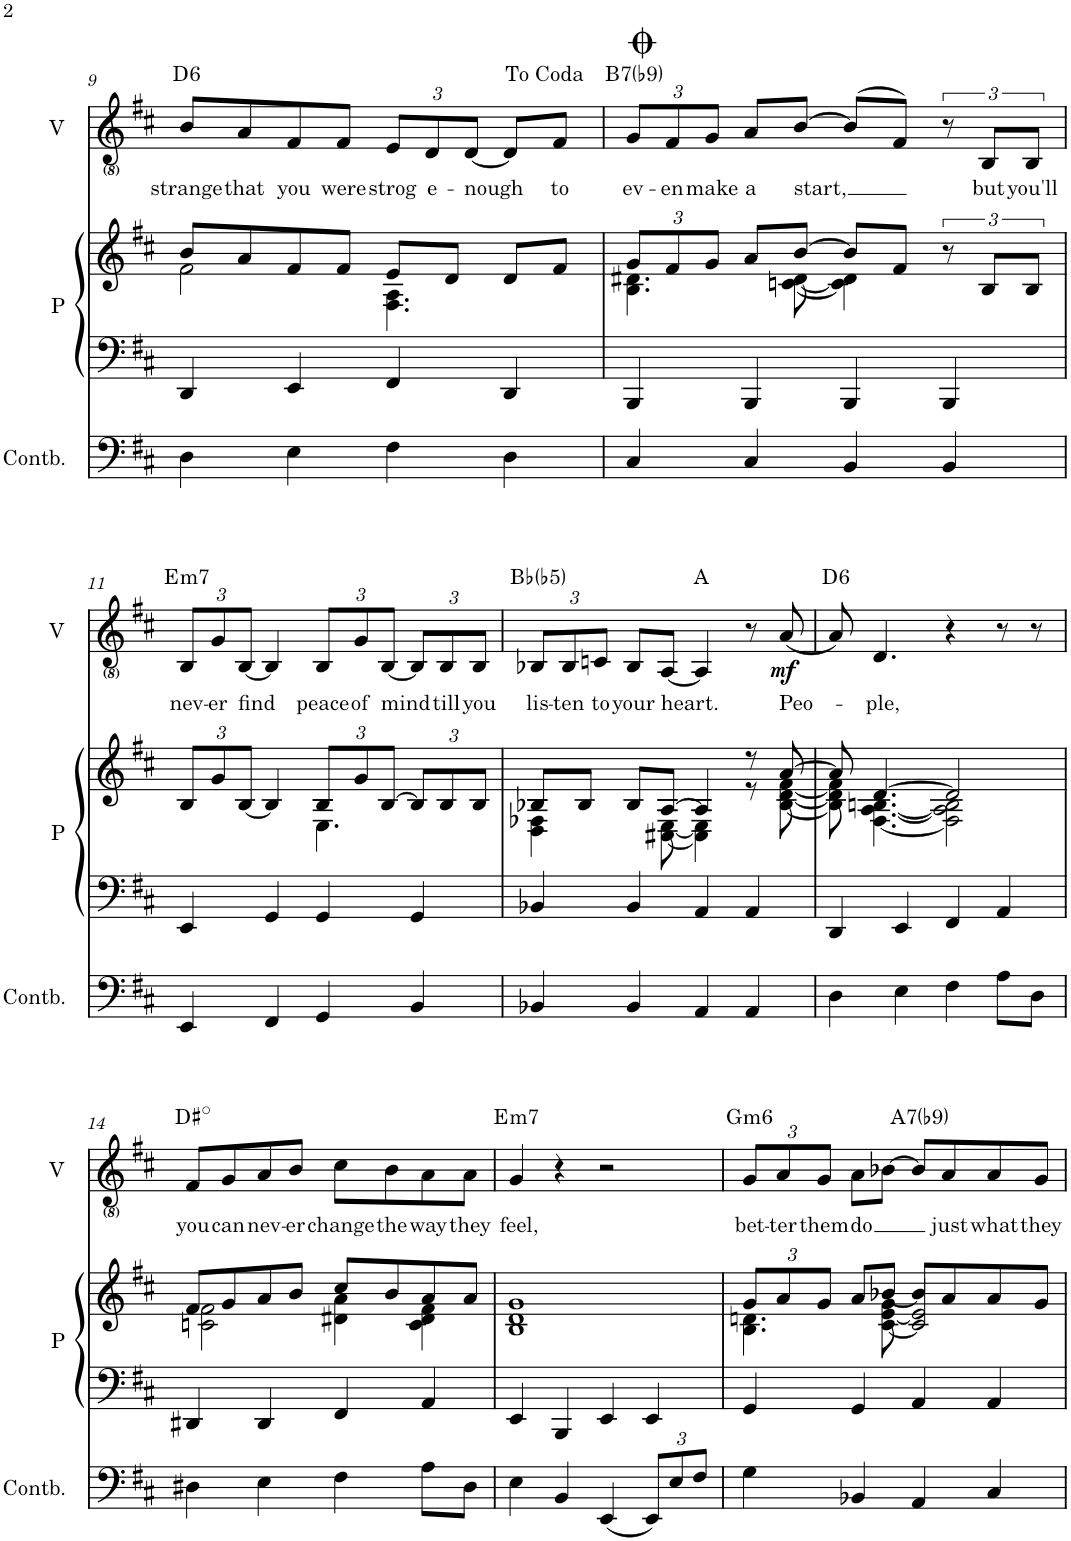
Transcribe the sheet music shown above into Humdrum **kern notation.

**kern	**kern	**kern	**kern	**text	**dynam	**harte
*part3	*part2	*part2	*part1	*part1	*part1	*part1
*staff4	*staff3	*staff2	*staff1	*staff1	*staff1	*
*I"Contrabaixo	*I"Piano	*	*I"Voz	*	*	*
*I'Contb.	*I'P	*	*I'V	*	*	*
!!LO:PB:g=z
*clefF4	*clefF4	*clefG2	*clefG2	*	*	*
*Trd7c12	*	*	*	*	*	*
*k[f#c#]	*k[f#c#]	*k[f#c#]	*k[f#c#]	*	*	*
*M4/4	*M4/4	*M4/4	*M4/4	*	*	*
=9	=9	=9	=9	=9	=9	=9
*	*	*^	*	*	*	*
!	!	!	!	!	!LO:LY:b	!	!LO:H:kt=6
4D\	4DD/	8b/L	2f#\	8b/L	strange	.	D:maj6
!	!	!	!	!	!LO:LY:b	!	!
.	.	8a/	.	8a/	that	.	.
!	!	!	!	!	!LO:LY:b	!	!
4E\	4EE/	8f#/	.	8f#/	you	.	.
!	!	!	!	!	!LO:LY:b	!	!
.	.	8f#/J	.	8f#/J	were	.	.
*	*	*	*	*Xbrackettup	*	*	*
!	!	!	!	!	!LO:LY:b	!	!
4F#\	4FF#/	8e/L	4.F#\ 4.A\	12e/L	strog	.	.
!	!	!	!	!	!LO:LY:b	!	!
.	.	.	.	12d/	e-	.	.
.	.	8d/J	.	.	.	.	.
!	!	!	!	!	!LO:LY:b	!	!
.	.	.	.	[<12d/J	-nough	.	.
4D\	4DD/	8d/L	.	8d/L]	.	.	.
!	!	!	!	!	!LO:LY:b	!	!
.	.	8f#/J	8ryy	8f#/J	to	.	.
=10	=10	=10	=10	=10	=10	=10	=10
*	*	*Xbrackettup	*	*	*	*	*
!	!	!	!	!	!LO:LY:b	!	!LO:H:kt=7
4C#/	4BBB/	12g/L	4.B\ 4.d#X\	12g/L	ev-	.	B:7(b9)
!	!	!	!	!	!LO:LY:b	!	!
.	.	12f#/	.	12f#/	-en	.	.
!	!	!	!	!	!LO:LY:b	!	!
.	.	12g/J	.	12g/J	make	.	.
!	!	!	!	!	!LO:LY:b	!	!
4C#/	4BBB/	8a/L	.	8a/L	a	.	.
!	!	!	!	!	!LO:LY:b	!	!
.	.	[8b/J	[8cn\ [8d#\	[>8b/J	start,	.	.
4BB/	4BBB/	8b/L]	4c\] 4d#\]	(>8b/L]	.	.	.
.	.	8f#/J	.	8f#/J)	.	.	.
*	*	*brackettup	*	*brackettup	*	*	*
4BB/	4BBB/	12r	4ryy	12r	.	.	.
!	!	!	!	!	!LO:LY:b	!	!
.	.	12B/L	.	12B/L	but	.	.
!	!	!	!	!	!LO:LY:b	!	!
.	.	12B/J	.	12B/J	you'll	.	.
!!LO:LB:g=z
=11	=11	=11	=11	=11	=11	=11	=11
*	*	*Xbrackettup	*	*Xbrackettup	*	*	*
!	!	!	!	!	!LO:LY:b	!	!LO:H:kt=m7
4EE/	4EE/	12B/L	2ryy	12B/L	nev-	.	E:min7
!	!	!	!	!	!LO:LY:b	!	!
.	.	12g/	.	12g/	-er	.	.
!	!	!	!	!	!LO:LY:b	!	!
.	.	[12B/J	.	[12B/J	find	.	.
4FF#/	4GG/	4B/]	.	4B/]	.	.	.
!	!	!	!	!	!LO:LY:b	!	!
4GG/	4GG/	12B/L	4.E\	12B/L	peace	.	.
!	!	!	!	!	!LO:LY:b	!	!
.	.	12g/	.	12g/	of	.	.
!	!	!	!	!	!LO:LY:b	!	!
.	.	[12B/J	.	[12B/J	mind	.	.
4BB/	4GG/	12B/L]	.	12B/L]	.	.	.
!	!	!	!	!	!LO:LY:b	!	!
.	.	12B/	.	12B/	till	.	.
.	.	.	8ryy	.	.	.	.
!	!	!	!	!	!LO:LY:b	!	!
.	.	12B/J	.	12B/J	you	.	.
=12	=12	=12	=12	=12	=12	=12	=12
!	!	!	!	!	!LO:LY:b	!	!
4BB-X/	4BB-X/	8B-X/L	4D\ 4F-X\	12B-X/L	lis-	.	Bb:(3,b5)
!	!	!	!	!	!LO:LY:b	!	!
.	.	.	.	12B-/	-ten	.	.
.	.	8B-/J	.	.	.	.	.
!	!	!	!	!	!LO:LY:b	!	!
.	.	.	.	12cn/J	to	.	.
!	!	!	!	!	!LO:LY:b	!	!
4BB-/	4BB-/	8B-/L	8ryy	8B-/L	your	.	.
!	!	!	!	!	!LO:LY:b	!	!
.	.	[>8A/J	[8C#X\ [8E\	[8A/J	heart.	.	.
4AA/	4AA/	4A/]	4C#\] 4E\]	4A/]	.	.	A:maj
4AA/	4AA/	8r	8r	8r	.	.	.
!	!	!	!	!	!LO:LY:b	!LO:DY:b	!
.	.	[8a/	[8B-\ [8d\ [8f#\	(<8a/	Peo-	mf	.
=13	=13	=13	=13	=13	=13	=13	=13
!	!	!	!	!	!	!	!LO:H:kt=6
4D\	4DD/	8a/]	8B-\] 8d\] 8f#\]	8a/)	.	.	D:maj6
!	!	!	!	!	!LO:LY:b	!	!
.	.	[4.d/	[4.F#\ [4.A\ [4.Bn\	4.d/	-ple,	.	.
4E\	4EE/	.	.	.	.	.	.
4F#\	4FF#/	2d/]	2F#\] 2A\] 2B\]	4r	.	.	.
8A\L	4AA/	.	.	8r	.	.	.
8D\J	.	.	.	8r	.	.	.
!!LO:LB:g=z
=14	=14	=14	=14	=14	=14	=14	=14
!	!	!	!	!	!LO:LY:b	!	!
4D#X\	4DD#X/	8f#/L	2cn\ 2f#\	8f#/L	you	.	D#:dim
!	!	!	!	!	!LO:LY:b	!	!
.	.	8g/	.	8g/	can	.	.
!	!	!	!	!	!LO:LY:b	!	!
4E\	4DD#/	8a/	.	8a/	nev-	.	.
!	!	!	!	!	!LO:LY:b	!	!
.	.	8b/J	.	8b/J	-er	.	.
!	!	!	!	!	!LO:LY:b	!	!
4F#\	4FF#/	8cc#/L	4d#X\ 4a\	8cc#\L	change	.	.
!	!	!	!	!	!LO:LY:b	!	!
.	.	8b/	.	8b\	the	.	.
!	!	!	!	!	!LO:LY:b	!	!
8A\L	4AA/	8a/	4c\ 4d#\ 4f#\	8a\	way	.	.
!	!	!	!	!	!LO:LY:b	!	!
8D#\J	.	8a/J	.	8a\J	they	.	.
=15	=15	=15	=15	=15	=15	=15	=15
!	!	!	!	!	!LO:LY:b	!	!LO:H:kt=m7
4E\	4EE/	1g	1B 1d	4g/	feel,	.	E:min7
4BB/	4BBB/	.	.	4r	.	.	.
(4EE/	4EE/	.	.	2r	.	.	.
*Xbrackettup	*	*	*	*	*	*	*
12EE/L)	4EE/	.	.	.	.	.	.
12E/	.	.	.	.	.	.	.
12F#/J	.	.	.	.	.	.	.
=16	=16	=16	=16	=16	=16	=16	=16
!	!	!	!	!	!LO:LY:b	!	!LO:H:kt=m6
4G\	4GG/	12g/L	4.B\ 4.dn\	12g/L	bet-	.	G:min6
!	!	!	!	!	!LO:LY:b	!	!
.	.	12a/	.	12a/	-ter	.	.
!	!	!	!	!	!LO:LY:b	!	!
.	.	12g/J	.	12g/J	them	.	.
!	!	!	!	!	!LO:LY:b	!	!
4BB-X/	4GG/	8a/L	.	8a\L	do	.	.
.	.	[<8b-X/J	[8c#\ [8e\ 8g\	[>8b-X\J	.	.	.
!	!	!	!	!	!	!	!LO:H:kt=7
4AA/	4AA/	8b-/L]	2c#/] 2e/]	8b-/L]	.	.	A:7(b9)
!	!	!	!	!	!LO:LY:b	!	!
.	.	8a/	.	8a/	just	.	.
!	!	!	!	!	!LO:LY:b	!	!
4C#/	4AA/	8a/	.	8a/	what	.	.
!	!	!	!	!	!LO:LY:b	!	!
.	.	8g/J	.	8g/J	they	.	.
*	*	*v	*v	*	*	*	*
=	=	=	=	=	=	=
*-	*-	*-	*-	*-	*-	*-
